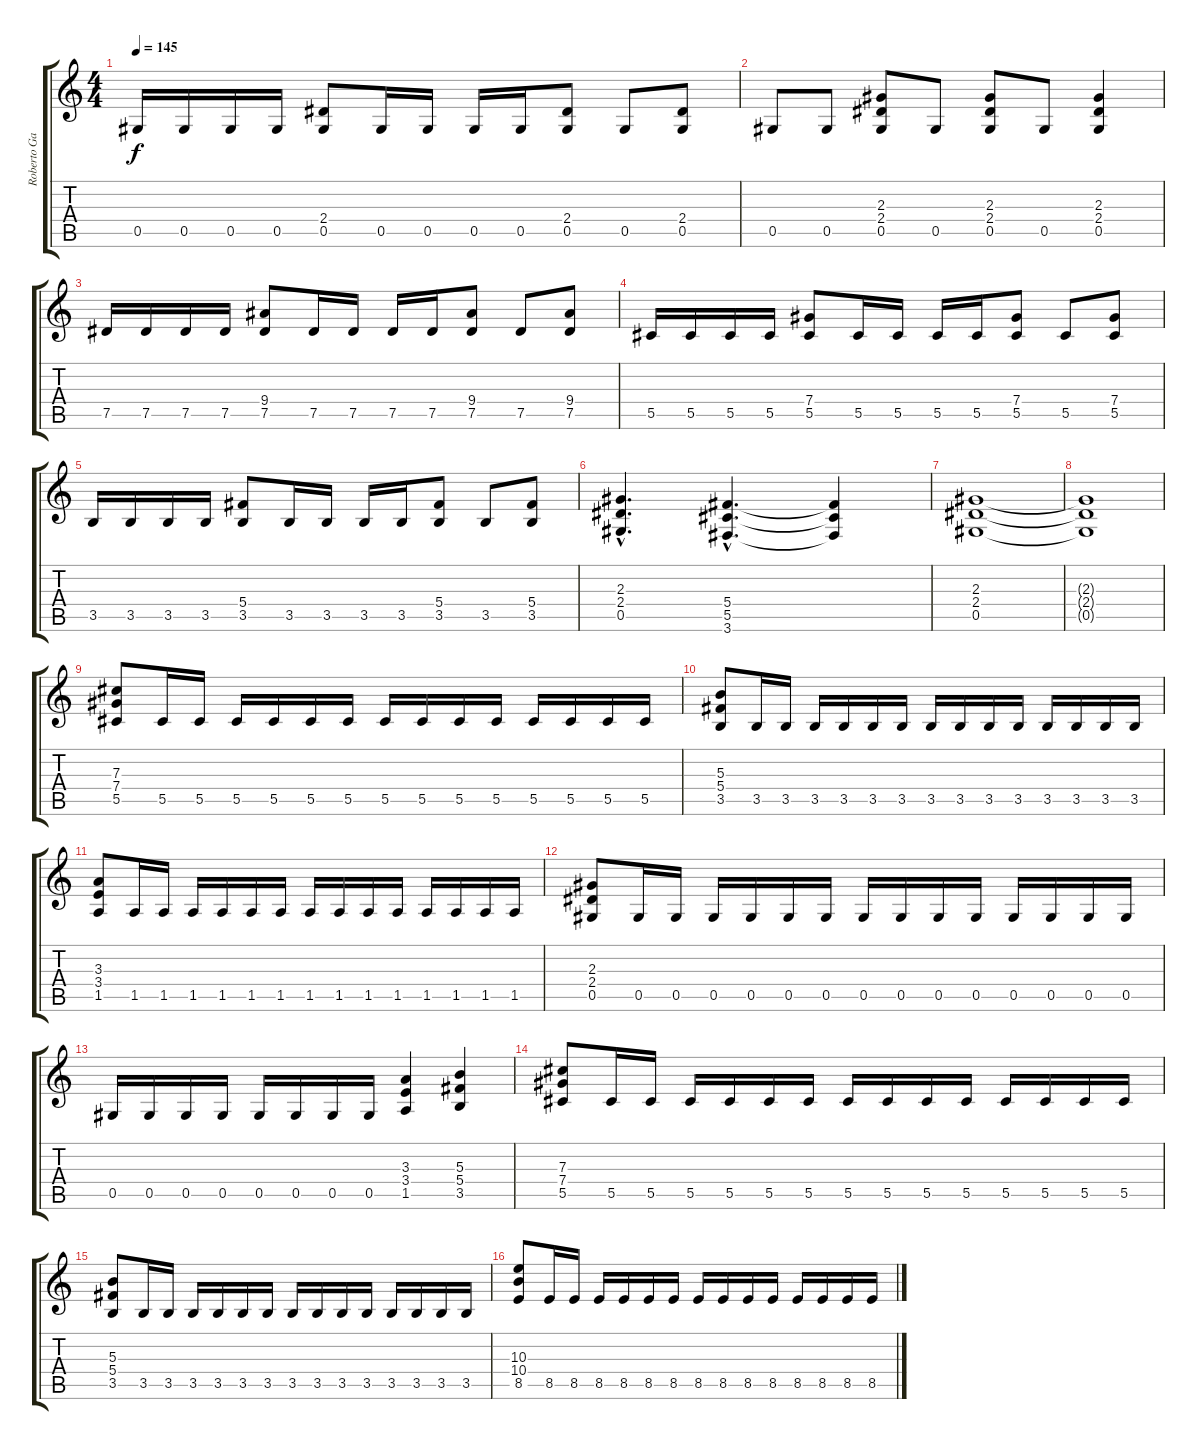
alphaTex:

\track ("Roberto García" "Roberto Ga") {instrument distortionguitar}
\staff {score tabs}
\tuning (Eb4 Bb3 Gb3 Db3 Ab2 Eb2) {hide}
\ts (4 4)
\tempo 145
\clef g2
\ks c
0.5.16{dy f} 0.5.16 0.5.16 0.5.16 (2.4 0.5).8 0.5.16 0.5.16 0.5.16 0.5.16 (2.4 0.5).8 0.5.8 (2.4 0.5).8 |
0.5.8 0.5.8 (2.3 2.4 0.5).8 0.5.8 (2.3 2.4 0.5).8 0.5.8 (2.3 2.4 0.5).4 |
7.5.16 7.5.16 7.5.16 7.5.16 (9.4 7.5).8 7.5.16 7.5.16 7.5.16 7.5.16 (9.4 7.5).8 7.5.8 (9.4 7.5).8 |
5.5.16 5.5.16 5.5.16 5.5.16 (7.4 5.5).8 5.5.16 5.5.16 5.5.16 5.5.16 (7.4 5.5).8 5.5.8 (7.4 5.5).8 |
3.5.16 3.5.16 3.5.16 3.5.16 (5.4 3.5).8 3.5.16 3.5.16 3.5.16 3.5.16 (5.4 3.5).8 3.5.8 (5.4 3.5).8 |
(2.3{hac} 2.4{hac} 0.5{hac}).4{d} (5.4{hac} 5.5{hac} 3.6{hac}).4{d} (5.4{t} 5.5{t} 3.6{t}).4 |
(2.3 2.4 0.5).1 |
(2.3{t} 2.4{t} 0.5{t}).1 |
(7.3 7.4 5.5).8 5.5.16 5.5.16 5.5.16 5.5.16 5.5.16 5.5.16 5.5.16 5.5.16 5.5.16 5.5.16 5.5.16 5.5.16 5.5.16 5.5.16 |
(5.3 5.4 3.5).8 3.5.16 3.5.16 3.5.16 3.5.16 3.5.16 3.5.16 3.5.16 3.5.16 3.5.16 3.5.16 3.5.16 3.5.16 3.5.16 3.5.16 |
(3.3 3.4 1.5).8 1.5.16 1.5.16 1.5.16 1.5.16 1.5.16 1.5.16 1.5.16 1.5.16 1.5.16 1.5.16 1.5.16 1.5.16 1.5.16 1.5.16 |
(2.3 2.4 0.5).8 0.5.16 0.5.16 0.5.16 0.5.16 0.5.16 0.5.16 0.5.16 0.5.16 0.5.16 0.5.16 0.5.16 0.5.16 0.5.16 0.5.16 |
0.5.16 0.5.16 0.5.16 0.5.16 0.5.16 0.5.16 0.5.16 0.5.16 (3.3 3.4 1.5).4 (5.3 5.4 3.5).4 |
(7.3 7.4 5.5).8 5.5.16 5.5.16 5.5.16 5.5.16 5.5.16 5.5.16 5.5.16 5.5.16 5.5.16 5.5.16 5.5.16 5.5.16 5.5.16 5.5.16 |
(5.3 5.4 3.5).8 3.5.16 3.5.16 3.5.16 3.5.16 3.5.16 3.5.16 3.5.16 3.5.16 3.5.16 3.5.16 3.5.16 3.5.16 3.5.16 3.5.16 |
(10.3 10.4 8.5).8 8.5.16 8.5.16 8.5.16 8.5.16 8.5.16 8.5.16 8.5.16 8.5.16 8.5.16 8.5.16 8.5.16 8.5.16 8.5.16 8.5.16
